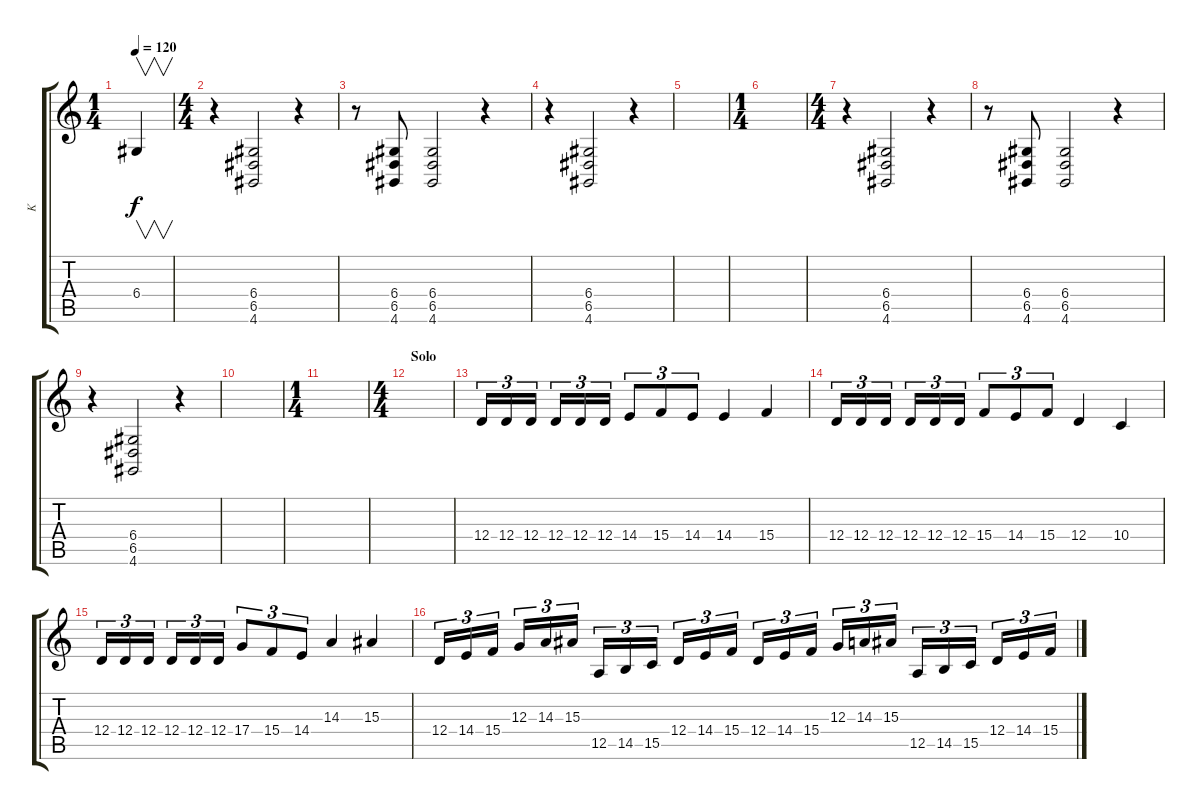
\track ("K" "K") {instrument harpsichord}
\staff {score tabs}
\tuning (E4 B3 G3 D3 A2 E2) {hide}
\ts (1 4)
\tempo 120
\clef g2
\ks c
6.4.4{v dy f} |
\ts (4 4)
r.4{instrument brightacousticpiano} (6.4 6.5 4.6).2 r.4 |
r.8 (6.4 6.5 4.6).8 (6.4 6.5 4.6).2 r.4 |
r.4{instrument brightacousticpiano} (6.4 6.5 4.6).2 r.4 |
|
\ts (1 4)
|
\ts (4 4)
r.4{instrument brightacousticpiano} (6.4 6.5 4.6).2 r.4 |
r.8 (6.4 6.5 4.6).8 (6.4 6.5 4.6).2 r.4 |
r.4{instrument brightacousticpiano} (6.4 6.5 4.6).2 r.4 |
|
\ts (1 4)
|
\ts (4 4)
\section ("" "Solo")
|
12.4.16{tu (3 2) volume 11 balance 0 instrument harpsichord} 12.4.16{tu (3 2)} 12.4.16{tu (3 2)} 12.4.16{tu (3 2)} 12.4.16{tu (3 2)} 12.4.16{tu (3 2)} 14.4.8{tu (3 2)} 15.4.8{tu (3 2)} 14.4.8{tu (3 2)} 14.4.4 15.4.4 |
12.4.16{tu (3 2)} 12.4.16{tu (3 2)} 12.4.16{tu (3 2)} 12.4.16{tu (3 2)} 12.4.16{tu (3 2)} 12.4.16{tu (3 2)} 15.4.8{tu (3 2)} 14.4.8{tu (3 2)} 15.4.8{tu (3 2)} 12.4.4 10.4.4 |
12.4.16{tu (3 2)} 12.4.16{tu (3 2)} 12.4.16{tu (3 2)} 12.4.16{tu (3 2)} 12.4.16{tu (3 2)} 12.4.16{tu (3 2)} 17.4.8{tu (3 2)} 15.4.8{tu (3 2)} 14.4.8{tu (3 2)} 14.3.4 15.3.4 |
12.4.16{tu (3 2)} 14.4.16{tu (3 2)} 15.4.16{tu (3 2)} 12.3.16{tu (3 2)} 14.3.16{tu (3 2)} 15.3.16{tu (3 2)} 12.5.16{tu (3 2)} 14.5.16{tu (3 2)} 15.5.16{tu (3 2)} 12.4.16{tu (3 2)} 14.4.16{tu (3 2)} 15.4.16{tu (3 2)} 12.4.16{tu (3 2)} 14.4.16{tu (3 2)} 15.4.16{tu (3 2)} 12.3.16{tu (3 2)} 14.3.16{tu (3 2)} 15.3.16{tu (3 2)} 12.5.16{tu (3 2)} 14.5.16{tu (3 2)} 15.5.16{tu (3 2)} 12.4.16{tu (3 2)} 14.4.16{tu (3 2)} 15.4.16{tu (3 2)}
